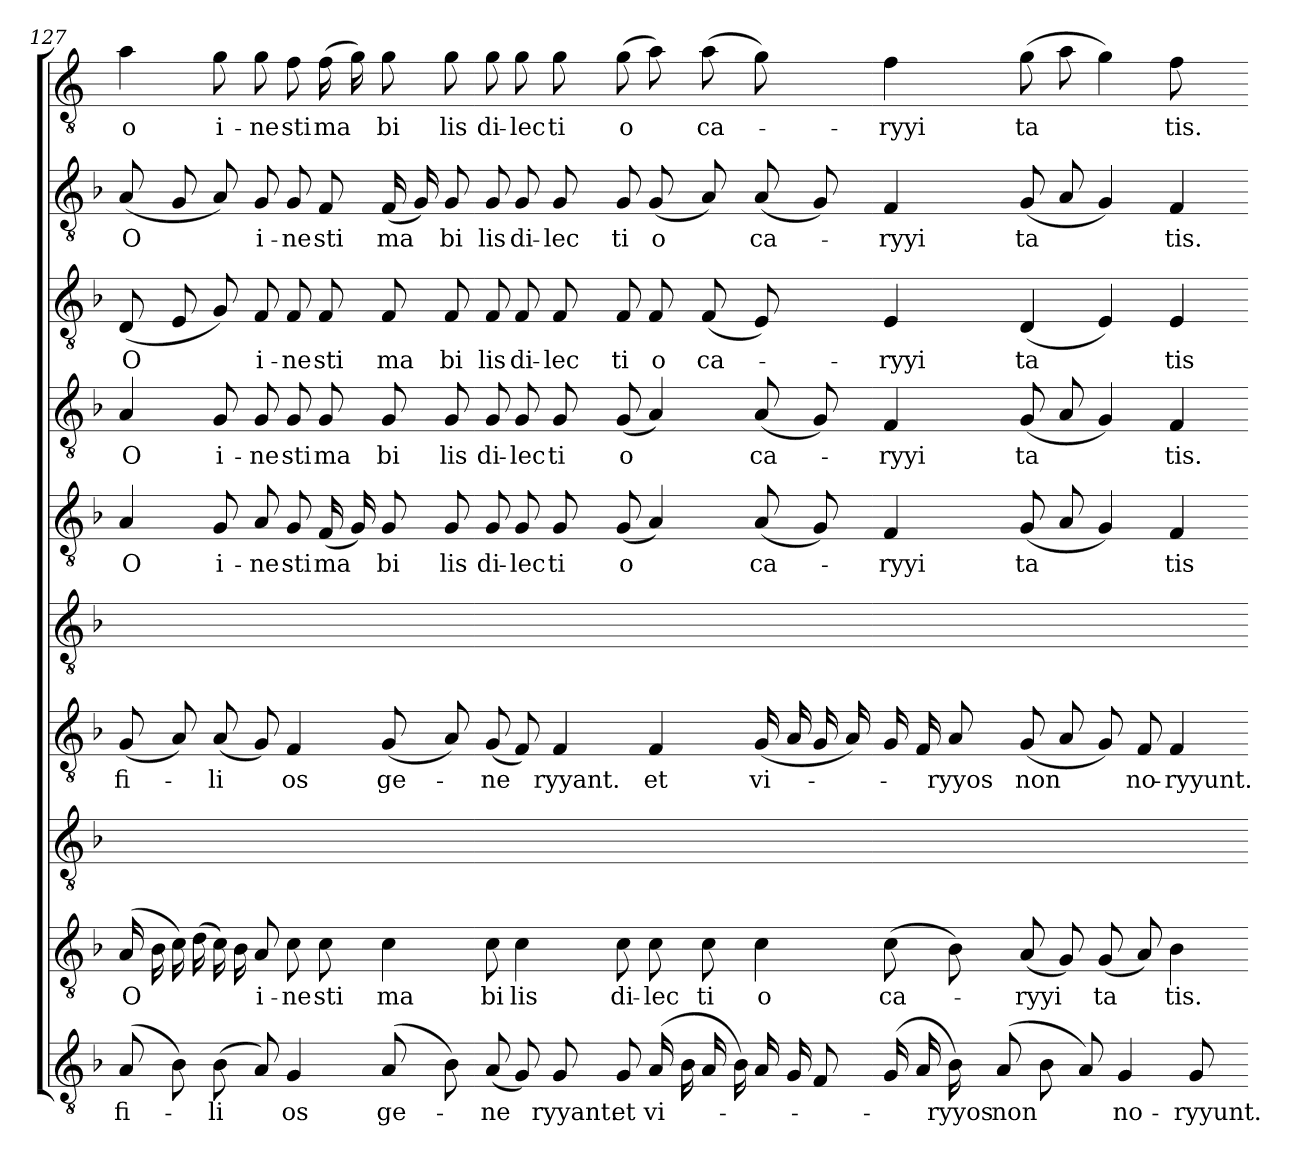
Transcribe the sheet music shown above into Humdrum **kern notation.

**kern	**text	**kern	**text	**kern	**kern	**text	**kern	**kern	**text	**kern	**text	**kern	**text	**kern	**text	**kern	**text
*part10	*part10	*part9	*part9	*part8	*part7	*part7	*part6	*part5	*part5	*part4	*part4	*part3	*part3	*part2	*part2	*part1	*part1
*staff10	*staff10	*staff9	*staff9	*staff8	*staff7	*staff7	*staff6	*staff5	*staff5	*staff4	*staff4	*staff3	*staff3	*staff2	*staff2	*staff1	*staff1
*clefGv2	*	*clefGv2	*	*clefGv2	*clefGv2	*	*clefGv2	*clefGv2	*	*clefGv2	*	*clefGv2	*	*clefGv2	*	*clefGv2	*
*k[b-]	*	*k[b-]	*	*k[b-]	*k[b-]	*	*k[b-]	*k[b-]	*	*k[b-]	*	*k[b-]	*	*k[b-]	*	*k[]	*
=127	=127	=127	=127	=127	=127	=127	=127	=127	=127	=127	=127	=127	=127	=127	=127	=127	=127
(8A	fi-	(16A	O	1ryy	(8G	fi-	1ryy	4A	O	4A	O	(8D	O	(8A	O	4a	o
.	.	16B-	.	.	.	.	.	.	.	.	.	.	.	.	.	.	.
8B-)	.	16c)	.	.	8A)	.	.	.	.	.	.	8E	.	8G	.	.	.
.	.	(16d	.	.	.	.	.	.	.	.	.	.	.	.	.	.	.
(8B-	li	16c)	.	.	(8A	li	.	8G	i-	8G	i-	8G)	.	8A)	.	8g	i-
.	.	16B-	.	.	.	.	.	.	.	.	.	.	.	.	.	.	.
8A)	.	8A	i-	.	8G)	.	.	8A	ne	8G	ne	8F	i-	8G	i-	8g	ne
4G	-os	8c	ne	.	4F	-os	.	8G	sti	8G	sti	8F	ne	8G	ne	8f	sti
.	.	8c	sti	.	.	.	.	(16F	ma	8G	ma	8F	sti	8F	sti	(16f	ma
.	.	.	.	.	.	.	.	16G)	.	.	.	.	.	.	.	16g)	.
(8A	ge-	4c	ma	.	(8G	ge-	.	8G	bi	8G	bi	8F	ma	(16F	ma	8g	bi
.	.	.	.	.	.	.	.	.	.	.	.	.	.	16G)	.	.	.
8B-)	.	.	.	.	8A)	.	.	8G	-lis	8G	-lis	8F	bi	8G	bi	8g	-lis
=128-	=128-	=128-	=128-	=128-	=128-	=128-	=128-	=128-	=128-	=128-	=128-	=128-	=128-	=128-	=128-	=128-	=128-
(8A	ne	8c	bi	1ryy	(8G	ne	1ryy	8G	di-	8G	di-	8F	-lis	8G	-lis	8g	di-
8G)	.	4c	-lis	.	8F)	.	.	8G	lec	8G	lec	8F	di-	8G	di-	8g	lec
8G	-ryyant.	.	.	.	4F	-ryyant.	.	8G	ti	8G	ti	8F	lec	8G	lec	8g	ti
8G	et	8c	di-	.	.	.	.	(8G	-o	(8G	-o	8F	ti	8G	ti	(8g	-o
(16A	vi-	8c	lec	.	4F	et	.	4A)	.	4A)	.	8F	-o	(8G	-o	8a)	.
16B-	.	.	.	.	.	.	.	.	.	.	.	.	.	.	.	.	.
16A	.	8c	ti	.	.	.	.	.	.	.	.	(8F	ca-	8A)	.	(8a	ca-
16B-)	.	.	.	.	.	.	.	.	.	.	.	.	.	.	.	.	.
16A	.	4c	-o	.	(16G	vi-	.	(8A	ca-	(8A	ca-	8E)	.	(8A	ca-	8g)	.
16G	.	.	.	.	16A	.	.	.	.	.	.	.	.	.	.	.	.
8F	.	.	.	.	16G	.	.	8G)	.	8G)	.	8ryy	.	8G)	.	8ryy	.
.	.	.	.	.	16A)	.	.	.	.	.	.	.	.	.	.	.	.
=129-	=129-	=129-	=129-	=129-	=129-	=129-	=129-	=129-	=129-	=129-	=129-	=129-	=129-	=129-	=129-	=129-	=129-
(16G	.	(8c	ca-	1ryy	16G	.	1ryy	4F	ryyi	4F	ryyi	4E	ryyi	4F	ryyi	4f	ryyi
16A	.	.	.	.	16F	.	.	.	.	.	.	.	.	.	.	.	.
16B-)	-ryyos	8B-)	.	.	8A	-ryyos	.	.	.	.	.	.	.	.	.	.	.
(8A	non	.	.	.	.	.	.	.	.	.	.	.	.	.	.	.	.
.	.	(8A	ryyi	.	(8G	non	.	(8G	ta	(8G	ta	(4D	ta	(8G	ta	(8g	ta
8B-	.	.	.	.	.	.	.	.	.	.	.	.	.	.	.	.	.
.	.	8G)	.	.	8A	.	.	8A	.	8A	.	.	.	8A	.	8a	.
8A)	.	.	.	.	.	.	.	.	.	.	.	.	.	.	.	.	.
.	.	(8G	ta	.	8G)	.	.	4G)	.	4G)	.	4E)	.	4G)	.	4g)	.
4G	no-	.	.	.	.	.	.	.	.	.	.	.	.	.	.	.	.
.	.	8A)	.	.	8F	no-	.	.	.	.	.	.	.	.	.	.	.
.	.	4B-	-tis.	.	4F	-ryyunt.	.	4F	-tis	4F	-tis.	4E	-tis	4F	-tis.	8f	-tis.
8G	-ryyunt.	.	.	.	.	.	.	.	.	.	.	.	.	.	.	.	.
.	.	.	.	.	.	.	.	.	.	.	.	.	.	.	.	8ryy	.
16ryy	.	.	.	.	.	.	.	.	.	.	.	.	.	.	.	.	.
=-	=-	=-	=-	=-	=-	=-	=-	=-	=-	=-	=-	=-	=-	=-	=-	=-	=-
*-	*-	*-	*-	*-	*-	*-	*-	*-	*-	*-	*-	*-	*-	*-	*-	*-	*-
